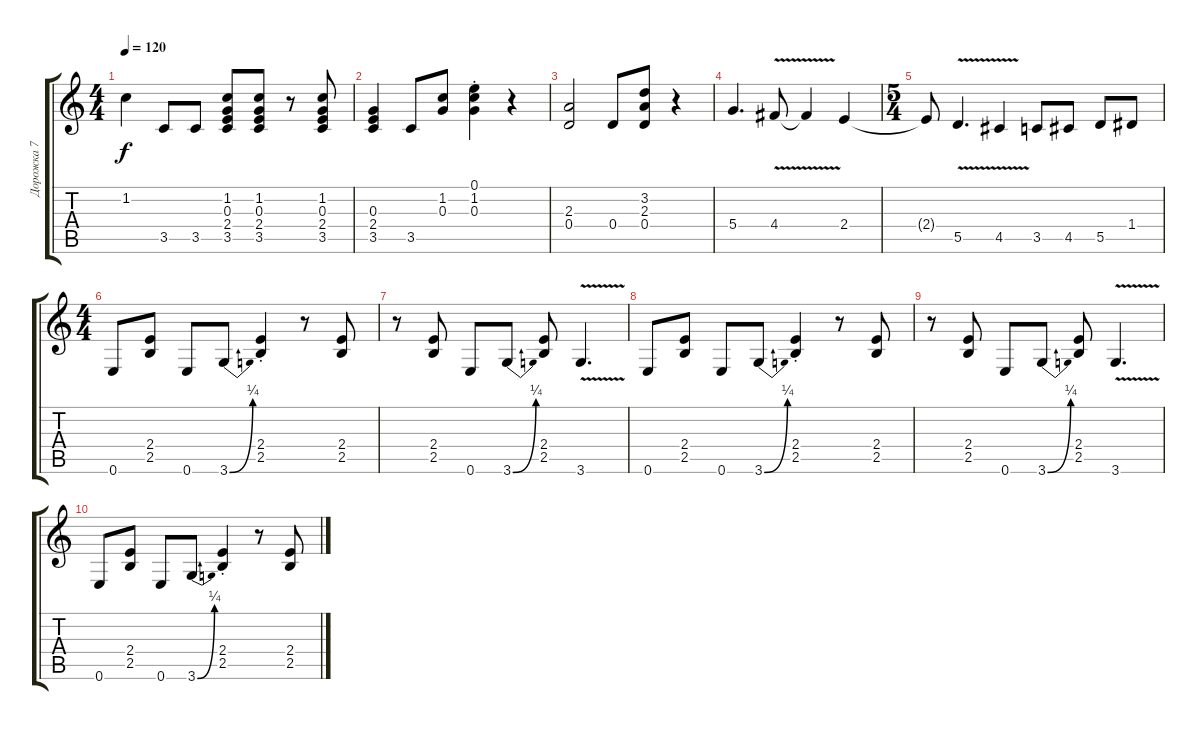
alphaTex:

\track ("Дорожка 7" "Дорожка 7") {instrument distortionguitar}
\staff {score tabs}
\tuning (E4 B3 G3 D3 A2 E2) {hide}
\ts (4 4)
\tempo 120
\clef g2
\ks c
1.2{t}.4{dy f} 3.5.8 3.5.8 (1.2 0.3 2.4 3.5).8 (1.2 0.3 2.4 3.5).8 r.8 (1.2 0.3 2.4 3.5).8 |
(0.3 2.4 3.5).4 3.5.8 (1.2 0.3).8 (0.1{st} 1.2{st} 0.3{st}).4 r.4 |
(2.3 0.4).2 0.4.8 (3.2 2.3 0.4).8 r.4 |
5.4.4{d} 4.4{v}.8 4.4{t}.4 2.4.4 |
\ts (5 4)
2.4{t}.8 5.5{v}.4{d} 4.5{v}.4 3.5.8 4.5.8 5.5.8 1.4.8 |
\ts (4 4)
0.6.8 (2.4 2.5).8 0.6.8 3.6{be (bend 0 0 60 1)}.8 (2.4{st} 2.5{st}).4 r.8 (2.4 2.5).8 |
r.8 (2.4 2.5).8 0.6.8 3.6{be (bend 0 0 60 1)}.8 (2.4 2.5).8 3.6{v}.4{d} |
0.6.8 (2.4 2.5).8 0.6.8 3.6{be (bend 0 0 60 1)}.8 (2.4{st} 2.5{st}).4 r.8 (2.4 2.5).8 |
r.8{volume 0} (2.4 2.5).8 0.6.8 3.6{be (bend 0 0 60 1)}.8 (2.4 2.5).8 3.6{v}.4{d} |
0.6.8 (2.4 2.5).8 0.6.8 3.6{be (bend 0 0 60 1)}.8 (2.4{st} 2.5{st}).4 r.8 (2.4 2.5).8
